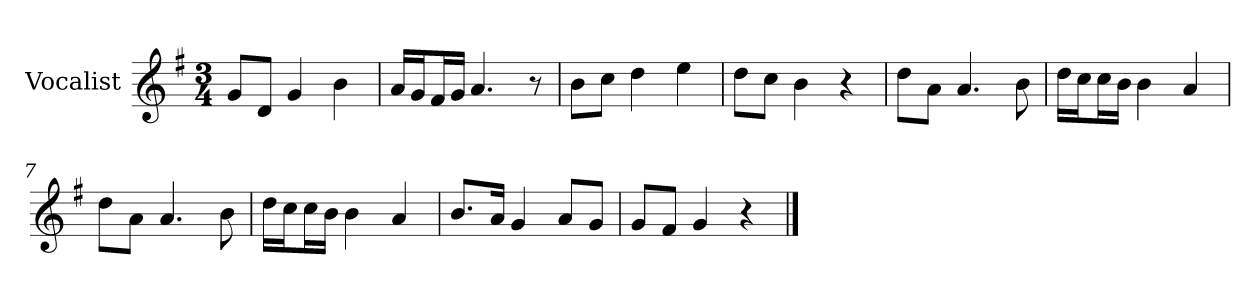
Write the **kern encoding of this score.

**kern
*part1
*staff1
*I"Vocalist
*k[f#]
*G:
*M3/4
=1
8gL
8dJ
4g
4b
=2
16aLL
16gJ
16f#L
16gJJ
4.a
8r
=3
8bL
8ccJ
4dd
4ee
=4
8ddL
8ccJ
4b
4r
=5
8ddL
8aJ
4.a
8b
=6
16ddLL
16ccJ
16ccL
16bJJ
4b
4a
=7
8ddL
8aJ
4.a
8b
=8
16ddLL
16ccJ
16ccL
16bJJ
4b
4a
=9
8.bL
16aJk
4g
8aL
8gJ
=10
8gL
8f#J
4g
4r
==
*-
